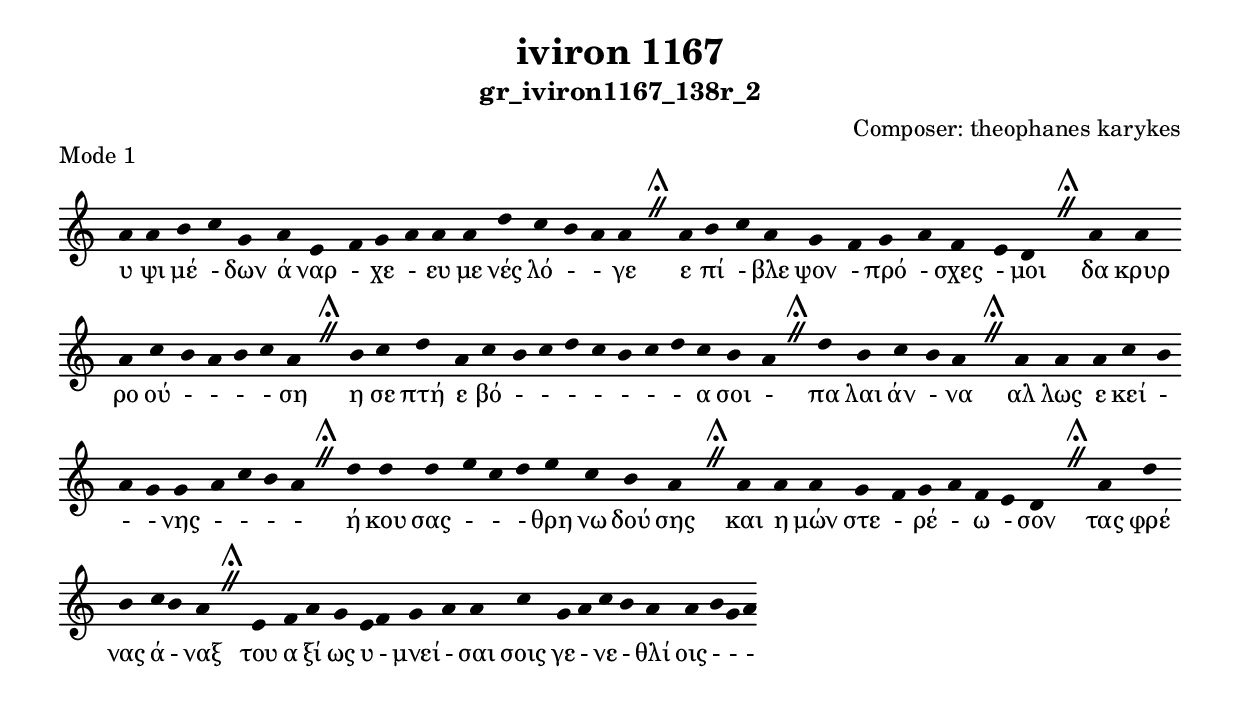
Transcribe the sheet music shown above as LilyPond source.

\include "gregorian.ly"

	\header {
 	  title = "iviron 1167"
	  subtitle = "gr_iviron1167_138r_2"
	  composer = "Composer: theophanes karykes"
	  piece = "Mode 1"
	}

	chant = {
	  a'4 a'4 b'4 c''4 g'4 a'4 e'4 f'4 g'4 a'4 a'4 a'4 d''4 c''4 b'4 a'4 a'4 \divisioMaior
 a'4 b'4 c''4 a'4 g'4 f'4 g'4 a'4 f'4 e'4 d'4 \divisioMaior
 a'4 a'4 a'4 c''4 b'4 a'4 b'4 c''4 a'4 \divisioMaior
 b'4 c''4 d''4 a'4 c''4 b'4 c''4 d''4 c''4 b'4 c''4 d''4 c''4 b'4 a'4 \divisioMaior
 d''4 b'4 c''4 b'4 a'4 \divisioMaior
 a'4 a'4 a'4 c''4 b'4 a'4 g'4 g'4 a'4 c''4 b'4 a'4 \divisioMaior
 d''4 d''4 d''4 e''4 c''4 d''4 e''4 c''4 b'4 a'4 \divisioMaior
 a'4 a'4 a'4 g'4 f'4 g'4 a'4 f'4 e'4 d'4 \divisioMaior
 a'4 d''4 b'4 c''4 b'4 a'4 \divisioMaior
 e'4 f'4 a'4 g'4 e'4 f'4 g'4 a'4 a'4 c''4 g'4 a'4 c''4 b'4 a'4 a'4 b'4 g'4 a'4\finalis
	}

	verba = \lyricmode {υ ψι μέ - δων ά ναρ - χε - ευ με νές λό -  - γε 
ε πί - βλε ψον - πρό - σχες - μοι 
δα κρυρ ρο ού -  -  -  - ση 
η σε πτή ε βό -  -  -  -  -  -  - α σοι - 
πα λαι άν - να 
αλ λως ε κεί -  -  - νης -  -  -  - 
ή κου σας -  -  - θρη νω δού σης 
και η μών στε - ρέ - ω - σον 
τας φρέ νας ά - ναξ 
του α ξί ως υ - μνεί - σαι σοις γε - νε - θλί οις -  -  - 
	}


	\score {
	  \new Staff <<
	  \new Voice = "melody" \chant
	  \new Lyrics = "one" \lyricsto melody \verba
	  >>
	  \layout {
	    \context {
	      \Staff
	      \remove "Time_signature_engraver"
	      \remove "Bar_engraver"
	    }
	    \context {
	      \Voice
	      \remove "Stem_engraver"
	    }
	  }
	}